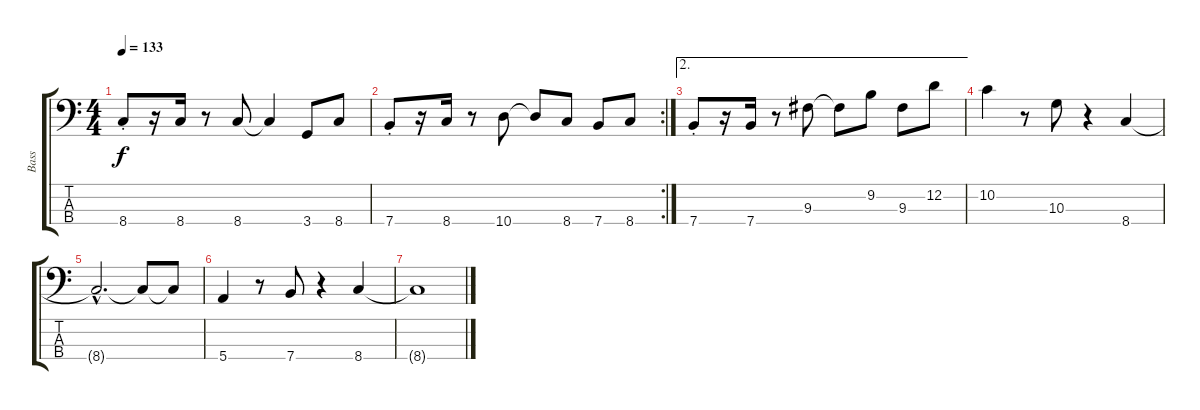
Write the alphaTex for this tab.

\track ("Bass" "Bass") {instrument electricbasspick}
\staff {score tabs}
\tuning (G2 D2 A1 E1) {hide}
\ts (4 4)
\tempo 133
\clef f4
\ks c
8.4{st}.8{dy f} r.16 8.4.16 r.8 8.4.8 8.4{t}.4 3.4.8 8.4.8 |
\rc 2
7.4{st}.8 r.16 8.4.16 r.8 10.4.8 10.4{t}.8 8.4.8 7.4.8 8.4.8 |
\ae 2
7.4{st}.8 r.16 7.4.16 r.8 9.3.8 9.3{t}.8 9.2.8 9.3.8 12.2.8 |
10.2.4 r.8 10.3.8 r.4 8.4.4 |
8.4{hac t}.2{d} 8.4{t}.8 8.4{t}.8 |
5.4.4 r.8 7.4.8 r.4 8.4.4 |
8.4{t}.1
